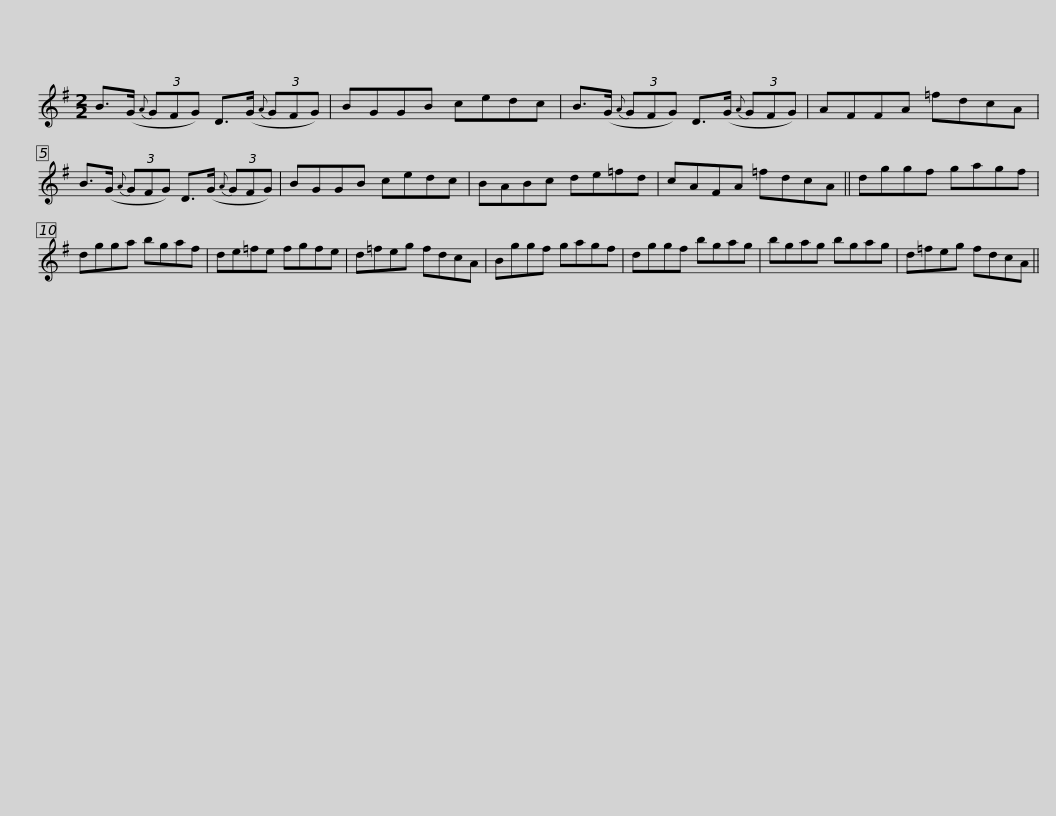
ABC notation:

X:1
L:1/8
M:2/2
I:linebreak $
K:G
V:1 treble
V:1
 B>(G{A} (3GFG) D>(G{A} (3GFG) | BGGB cedc | B>(G{A} (3GFG) D>(G{A} (3GFG) | AFFA =fdcA |$ B>(G{A} (3GFG) D>(G{A} (3GFG) | %5
 BGGB cedc | BABc de=fd | cAFA =fdcA || dggf gagf |$ dgga bgaf | %10
 de=fe fgfe | d=feg fdcA | Bggf gagf | dggf bgag |$ bgag bgag | %15
 d=feg fdcA || %16
